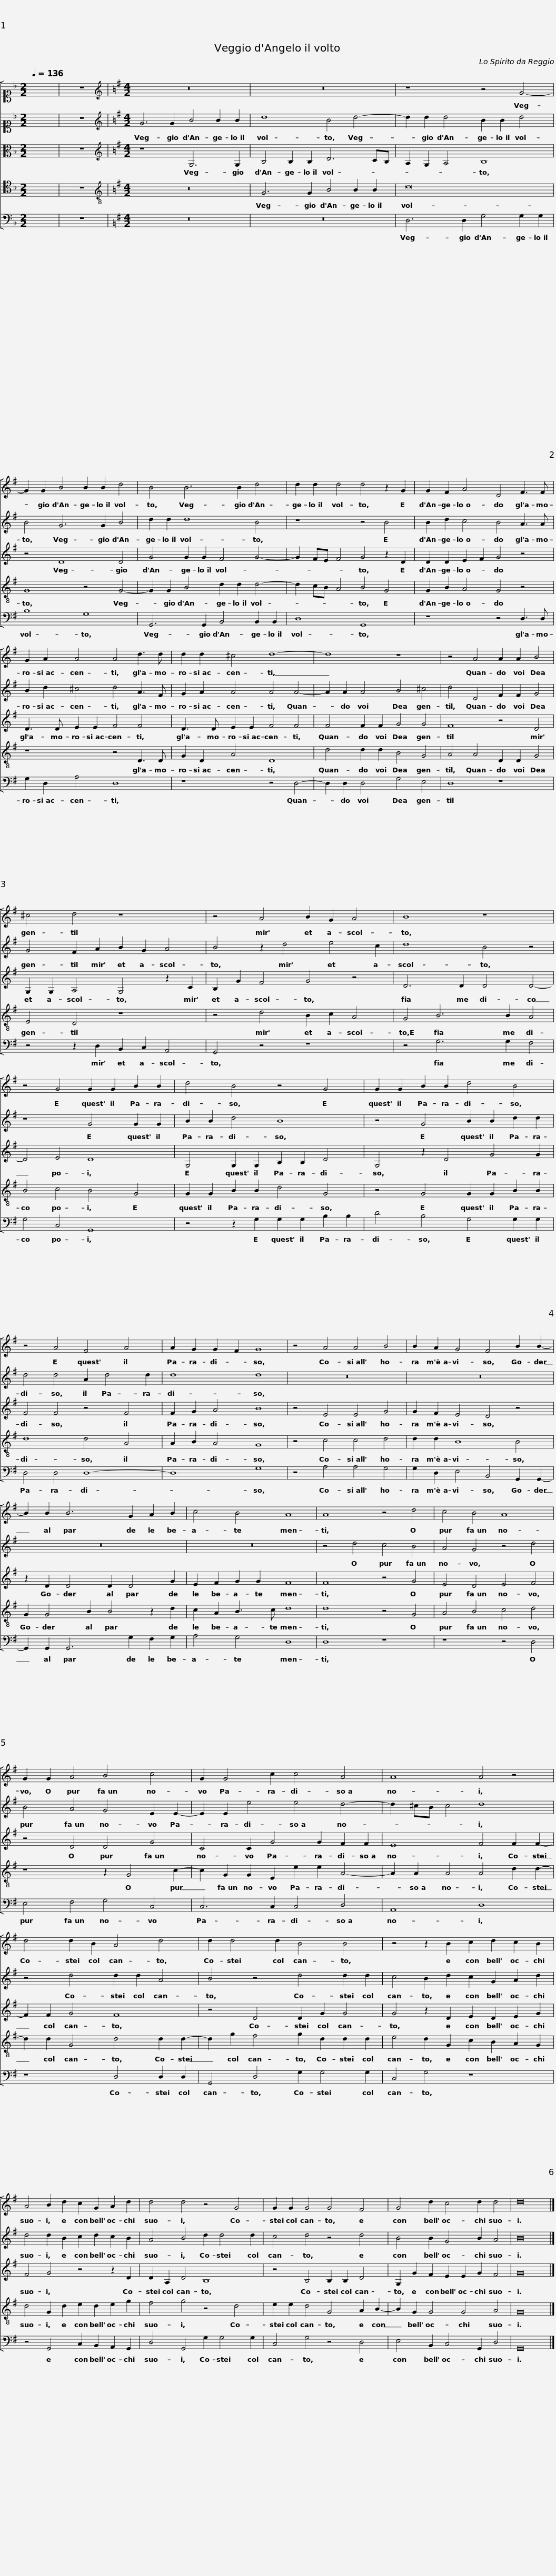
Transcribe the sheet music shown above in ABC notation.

X:1
%%score [ 1 2 3 4 5 ]
L:1/8
Q:1/4=136
M:2/2
I:linebreak $
K:F
V:1 alto1
V:2 alto1
V:3 alto
V:4 tenor
V:5 bass
V:1
 x8 | z8 |[K:G][M:4/2][K:treble] z16 | z16 | z8 z4 G4- |$ %5
 G2 G2 B4 B2 B2 d4 | B4 B6 B2 d4 | d2 d2 d4 d4 z2 G2 | G2 F2 A4 D4 F3 F |$ G2 A2 A4 A4 d3 d | %10
 d2 d2 ^c4 d8- | d8 z8 | z4 A4 A2 A2 B4 |$ ^c4 d4 z8 | z4 A4 B2 G2 A4 | %15
 B8 z8 | z4 G4 G2 G2 B2 B2 |$ d4 B4 z4 G4 | G2 G2 B2 B2 d4 B4 | z4 A4 F4 A4 | %20
 A2 G2 G2 F2 G8 |$ z4 A4 A4 B4 | B2 A2 G4 F4 B2 B2- | B2 B2 B6 G2 A2 B2 | c4 B4 A8 |$ %25
 A8 z4 d4 | c4 B4 A8 | G2 G2 A4 B4 c4 | G2 G4 c2 c4 A4 |$ A8 A4 z4 | %30
 d4 d2 B2 A4 d4 | d2 d4 d2 B4 B4 | z4 z2 B2 c2 d2 c2 B2 |$ A4 B2 d2 c2 G2 A2 d2 | d4 d4 z4 G4 | %35
 G2 G2 G4 G4 F4 | G4 d2 c4 d2 d4 | d16 |] %38
V:2
 x8 | z8 |[K:G][M:4/2][K:treble] G6 G2 B4 B2 B2 | d8 B4 d4- | d2 d2 d4 B2 B2 d4 |$ %5
 B4 G6 G2 B4 | d2 d2 d8 B4 | z8 z4 B4 | B2 d2 c4 B4 A3 A |$ B2 d2 ^c4 d4 A3 F | %10
 G2 A2 A4 A4 A4- | A2 A2 A4 B4 ^c4 | d4 D4 F2 F2 G4 |$ G4 F2 A2 B2 G2 A4 | B4 z2 d4 e4 c2 | %15
 d8 B4 z4 | z8 G4 G2 G2 |$ B2 B2 d4 B8 | z4 G4 B2 B2 d2 d2 | d4 d4 A2 d4 d2 | %20
 d8 d8 |$ z16 | z16 | z16 | z16 |$ %25
 z4 d4 c4 B4 | A4 G4 z4 d4 | B4 A4 G4 E2 E2- | E2 E2 e4 e4 d4- |$ d2 ^cB c4 d8 | %30
 z4 d4 d2 d2 A4 | B4 z4 d4 d2 d2 | c4 B2 d2 c2 G2 A2 d2 |$ d4 d2 B2 c2 d2 c2 B2 | A4 B4 d2 d4 d2 | %35
 c4 d4 z4 d4 | B4 B2 G4 B2 A4 | B16 |] %38
V:3
 x8 | z8 |[K:G][M:4/2][K:treble] z8 G,6 G,2 | B,4 B,2 B,2 D6 CB, | A,2 G,2 A,4 B,8 |$ %5
 z4 D8 D4 | G4 G2 G2 F4 G4- | G2 FE F4 G4 z2 D2 | D2 D2 E2 F2 G4 z4 |$ D3 D E2 E2 F4 F4 | %10
 D3 D E2 E2 F4 F4 | F4 F2 F2 G4 G4 | F8 z4 D4 |$ G,2 G,2 A,4 G,4 z2 C2 | B,2 G2 F4 G4 z4 | %15
 D6 D2 D4 D4- | D4 E4 D8 |$ G,4 G,2 G,2 B,2 B,2 D4 | G,4 z2 D4 G4 G2 | F4 F4 z4 F4 | %20
 F2 G2 A4 B8 |$ z4 E4 E4 G4 | G2 F2 E4 D4 z4 | z2 D2 D4 D2 D4 G2 | E2 F2 G2 G2 F8 |$ %25
 F8 z4 G4 | E4 D4 E4 F4 | z4 D4 D4 G4 | C4 C2 G4 G2 F2 F2 |$ E8 F4 F2 F2- | %30
 F2 F2 G4 F8 | z4 D4 D2 G2 G4 | G4 z2 D2 E2 D2 E2 G2 |$ F4 G4 z4 z2 D2 | D2 A,2 D4 B,8 | %35
 z4 B,4 B,2 B,2 D4 | G,2 G2 F2 E2 E2 G2 F4 | G16 |] %38
V:4
 x8 | z8 |[K:G][M:4/2][K:treble-8] z16 | G6 G2 B4 B2 B2 | d16 |$ %5
 G8 z4 G4- | G2 G2 B4 d2 d2 d4- | d2 cB A4 B4 G4 | G2 B2 A4 G4 z4 |$ z8 z4 D3 D | %10
 G2 D2 A4 D8 | d4 d2 d2 B4 G4 | A4 A4 D2 D2 G4 |$ E4 D4 z8 | z4 d4 B2 c2 A4 | %15
 G4 B6 B2 A4 | B4 c4 B4 G4 |$ G2 G2 B2 B2 d4 G4 | z4 G4 G2 G2 B2 B2 | d8 d4 A4 | %20
 A2 B2 A4 G8 |$ z4 c4 c4 d4 | d2 d2 B8 B4 | G2 G4 B2 B4 z2 d2 | c2 A2 B3 c d8 |$ %25
 d8 z4 G4 | A4 B4 c4 d4 | z8 z2 G4 c2- | c2 G2 G2 E2 e2 e2 A4- |$ A2 A2 A4 A4 d2 d2- | %30
 d2 d2 G4 d4 d2 d2- | d2 g2 f4 g2 d2 d2 d2 | e4 d2 G2 c2 B2 A2 G2 |$ d4 G2 d2 e2 d2 e2 g2 | f4 g4 z4 d4 | %35
 e2 e2 d4 G4 A2 B2- | B2 G2 G4 G4 A4 | G16 |] %38
V:5
 x8 | z8 |[K:G][M:4/2] z16 | z16 | D,6 D,2 G,4 G,2 G,2 |$ %5
 B,8 G,8 | G,,6 G,,2 B,,4 B,,2 B,,2 | D,8 G,,8 | z8 z4 D,3 D, |$ G,2 D,2 A,4 D,8 | %10
 z8 z4 D,4- | D,2 D,2 D,4 G,4 E,4 | D,8 z8 |$ z4 z2 D,2 B,,2 C,2 A,,4 | G,,4 z4 z8 | %15
 z4 G,6 G,2 F,4 | G,4 C,4 G,,8 |$ z4 z2 G,2 G,2 G,2 B,2 B,2 | D4 B,4 G,4 G,2 G,2 | D,4 D,4 D,8- | %20
 D,8 G,8 |$ z4 A,4 A,4 G,4 | G,2 D,2 E,4 B,,4 G,,2 G,,2- | G,,2 G,,2 G,,6 G,2 F,2 G,2 | A,4 G,4 D,8 |$ %25
 D,8 z8 | z8 z4 D,4 | E,4 F,4 G,4 C,4 | C,6 C,2 C,4 D,4 |$ A,,8 D,8 | %30
 z8 D,4 D,2 D,2 | G,,4 D,4 G,2 G,4 G,2 | C,4 G,4 z8 |$ z4 G,,4 C,2 B,,2 A,,2 G,,2 | D,4 G,,4 G,2 G,4 G,2 | %35
 C,4 G,4 z4 D,4 | E,4 B,,2 C,4 G,,2 D,4 | G,,16 |] %38
